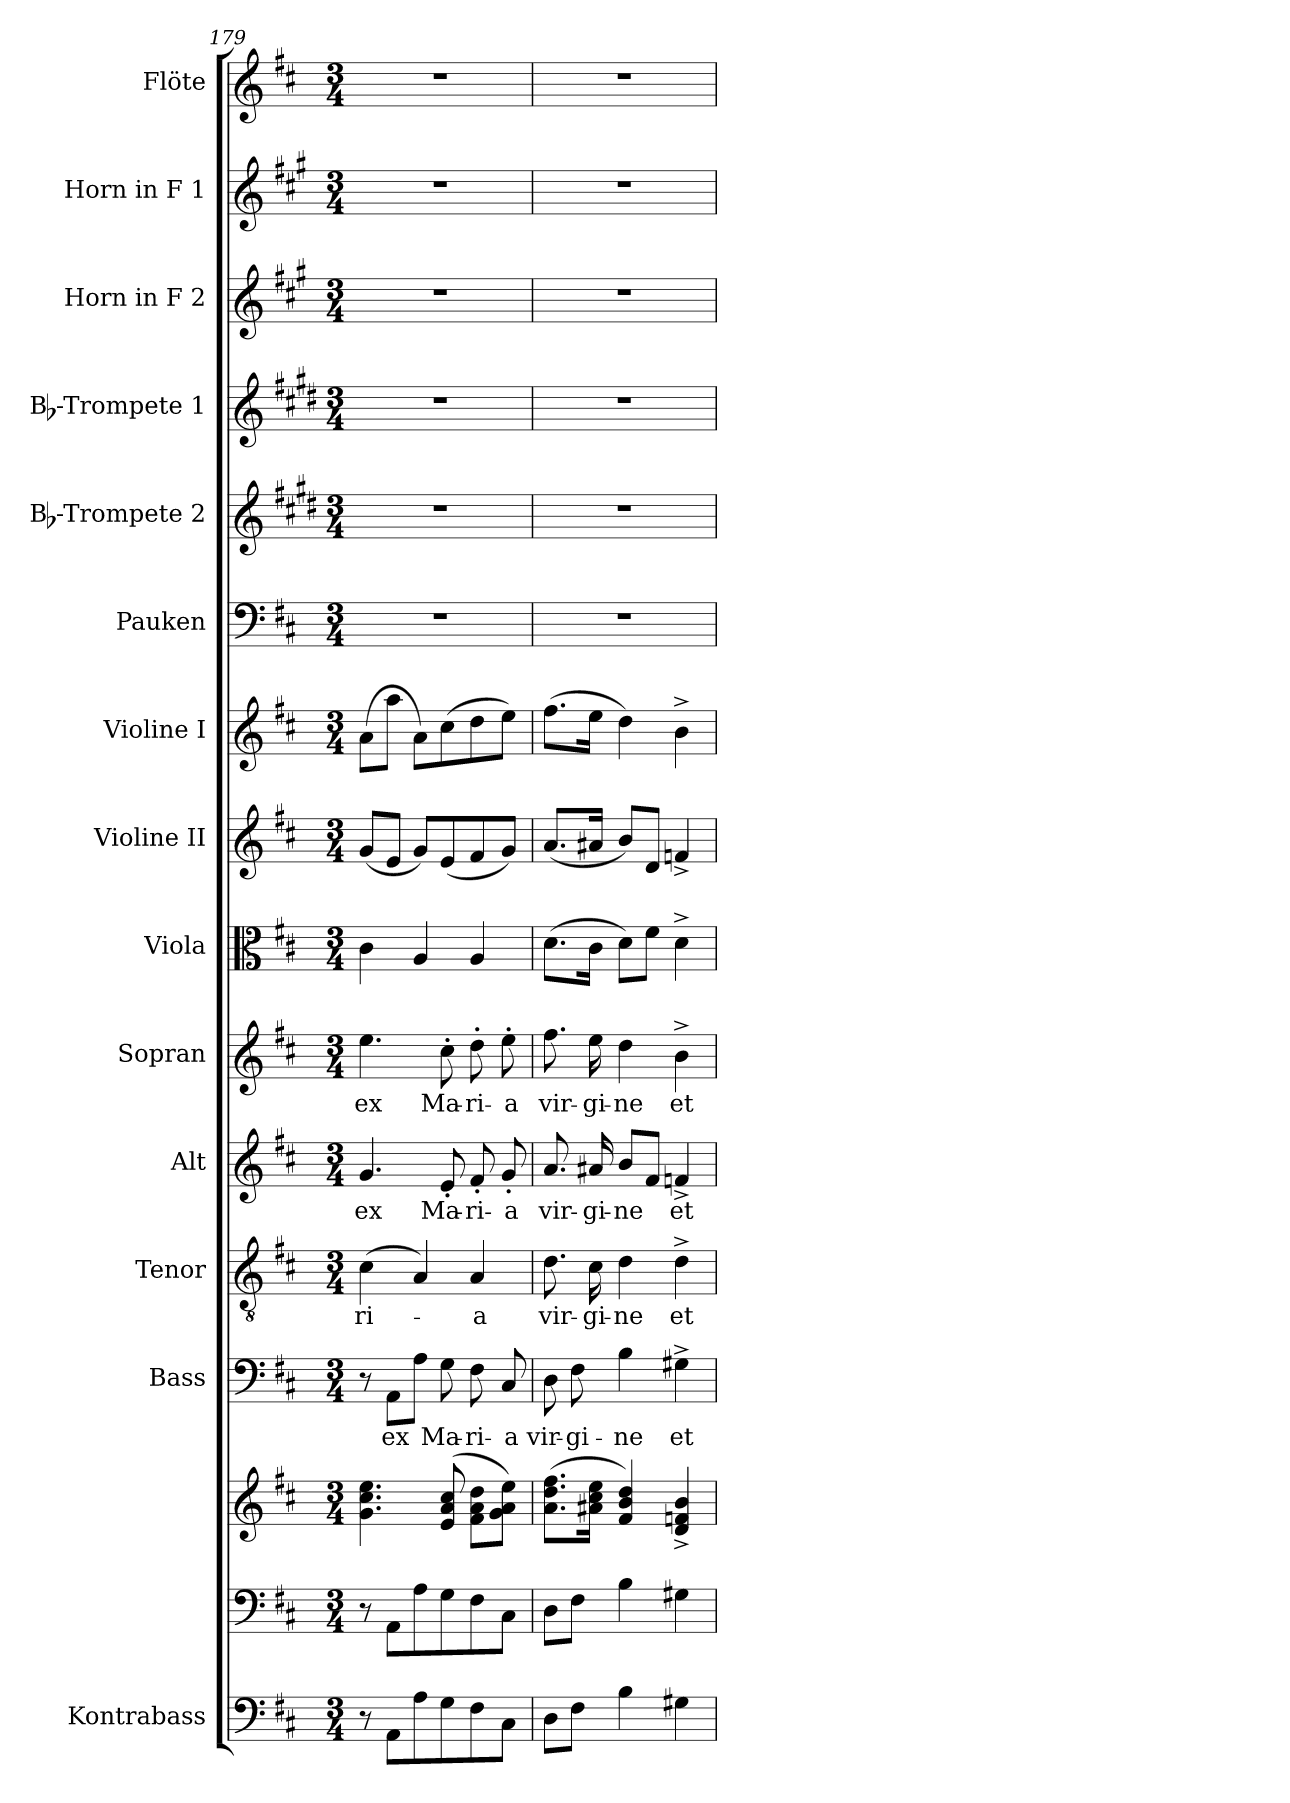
**kern	**kern	**kern	**kern	**text	**kern	**text	**kern	**text	**kern	**text	**kern	**kern	**kern	**kern	**kern	**kern	**kern	**kern	**kern
*part15	*part14	*part14	*part13	*part13	*part12	*part12	*part11	*part11	*part10	*part10	*part9	*part8	*part7	*part6	*part5	*part4	*part3	*part2	*part1
*staff16	*staff15	*staff14	*staff13	*staff13	*staff12	*staff12	*staff11	*staff11	*staff10	*staff10	*staff9	*staff8	*staff7	*staff6	*staff5	*staff4	*staff3	*staff2	*staff1
*I"Kontrabass	*	*	*I"Bass	*	*I"Tenor	*	*I"Alt	*	*I"Sopran	*	*I"Viola	*I"Violine II	*I"Violine I	*I"Pauken	*I"Bb-Trompete 2	*I"Bb-Trompete 1	*I"Horn in F 2	*I"Horn in F 1	*I"Flöte
*I'Kb.	*	*	*I'B.	*	*I'T.	*	*I'A.	*	*I'S.	*	*I'Vla.	*I'Vl. II	*I'Vl. I	*I'Pk.	*I'Bb Trp. 2	*I'Bb Trp. 1	*	*	*I'Fl.
!!LO:PB:g=z
*clefF4	*clefF4	*clefG2	*clefF4	*	*clefGv2	*	*clefG2	*	*clefG2	*	*clefC3	*clefG2	*clefG2	*clefF4	*clefG2	*clefG2	*clefG2	*clefG2	*clefG2
*ITrd7c12	*	*	*	*	*	*	*	*	*	*	*	*	*	*	*ITrd1c2	*ITrd1c2	*ITrd4c7	*ITrd4c7	*
*k[f#c#]	*k[f#c#]	*k[f#c#]	*k[f#c#]	*	*k[f#c#]	*	*k[f#c#]	*	*k[f#c#]	*	*k[f#c#]	*k[f#c#]	*k[f#c#]	*k[f#c#]	*k[f#c#]	*k[f#c#]	*k[f#c#]	*k[f#c#]	*k[f#c#]
*D:	*D:	*D:	*D:	*	*D:	*	*D:	*	*D:	*	*D:	*D:	*D:	*D:	*D:	*D:	*D:	*D:	*D:
*M3/4	*M3/4	*M3/4	*M3/4	*	*M3/4	*	*M3/4	*	*M3/4	*	*M3/4	*M3/4	*M3/4	*M3/4	*M3/4	*M3/4	*M3/4	*M3/4	*M3/4
=179	=179	=179	=179	=179	=179	=179	=179	=179	=179	=179	=179	=179	=179	=179	=179	=179	=179	=179	=179
!	!	!	!	!	!	!LO:LY:b	!	!LO:LY:b	!	!LO:LY:b	!	!	!	!	!	!	!	!	!
8r	8r	4.g\ 4.cc#\ 4.ee\	8r	.	(>4c#\	-ri-	4.g/	ex	4.ee\	ex	4c#\	(<8g/L	(>8a\L	2.r	2.r	2.r	2.r	2.r	2.r
!	!	!	!	!LO:LY:b	!	!	!	!	!	!	!	!	!	!	!	!	!	!	!
8AAA\L	8AA\L	.	8AA\L	ex	.	.	.	.	.	.	.	8e/J	8aa\J	.	.	.	.	.	.
8AA\	8A\	.	8A\J	.	4A/)	.	.	.	.	.	4A/	8g/L)	8a\L)	.	.	.	.	.	.
!	!	!	!	!LO:LY:b	!	!	!	!LO:LY:b	!	!LO:LY:b	!	!	!	!	!	!	!	!	!
8GG\	8G\	(8e/ 8a/ 8cc#/	8G\	Ma-	.	.	8e'</	Ma-	8cc#'>\	Ma-	.	(<8e/	(>8cc#\	.	.	.	.	.	.
!	!	!	!	!LO:LY:b	!	!LO:LY:b	!	!LO:LY:b	!	!LO:LY:b	!	!	!	!	!	!	!	!	!
8FF#\	8F#\	8f#\ 8a\ 8dd\L	8F#\	-ri-	4A/	-a	8f#'</	-ri-	8dd'>\	-ri-	4A/	8f#/	8dd\	.	.	.	.	.	.
!	!	!	!	!LO:LY:b	!	!	!	!LO:LY:b	!	!LO:LY:b	!	!	!	!	!	!	!	!	!
8CC#\J	8C#\J	8g\ 8a\ 8ee\J)	8C#/	-a	.	.	8g'</	-a	8ee'>\	-a	.	8g/J)	8ee\J)	.	.	.	.	.	.
=180	=180	=180	=180	=180	=180	=180	=180	=180	=180	=180	=180	=180	=180	=180	=180	=180	=180	=180	=180
!	!	!	!	!LO:LY:b	!	!LO:LY:b	!	!LO:LY:b	!	!LO:LY:b	!	!	!	!	!	!	!	!	!
8DD\L	8D\L	(>8.a\ 8.dd\ 8.ff#\L	8D\	vir-	8.d\	vir-	8.a/	vir-	8.ff#\	vir-	(>8.d\L	(<8.a/L	(>8.ff#\L	2.r	2.r	2.r	2.r	2.r	2.r
!	!	!	!	!LO:LY:b	!	!	!	!	!	!	!	!	!	!	!	!	!	!	!
8FF#\J	8F#\J	.	8F#\	-gi-	.	.	.	.	.	.	.	.	.	.	.	.	.	.	.
!	!	!	!	!	!	!LO:LY:b	!	!LO:LY:b	!	!LO:LY:b	!	!	!	!	!	!	!	!	!
.	.	16a#X\ 16cc#\ 16ee\Jk	.	.	16c#\	-gi-	16a#X/	-gi-	16ee\	-gi-	16c#\Jk	16a#X/Jk	16ee\Jk	.	.	.	.	.	.
!	!	!	!	!LO:LY:b	!	!LO:LY:b	!	!LO:LY:b	!	!LO:LY:b	!	!	!	!	!	!	!	!	!
4BB\	4B\	4f#/ 4b/ 4dd/)	4B\	-ne	4d\	-ne	8b/L	-ne	4dd\	-ne	8d\L)	8b/L)	4dd\)	.	.	.	.	.	.
.	.	.	.	.	.	.	8f#/J	.	.	.	8f#\J	8d/J	.	.	.	.	.	.	.
!	!	!	!	!LO:LY:b	!	!LO:LY:b	!	!LO:LY:b	!	!LO:LY:b	!	!	!	!	!	!	!	!	!
4GG#X\	4G#X\	4d/^< 4fn/^< 4b/^<	4G#X^>\	et	4d^>\	et	4fn^>/	et	4b^>\	et	4d^>\	4fn^</	4b^>\	.	.	.	.	.	.
=	=	=	=	=	=	=	=	=	=	=	=	=	=	=	=	=	=	=	=
*-	*-	*-	*-	*-	*-	*-	*-	*-	*-	*-	*-	*-	*-	*-	*-	*-	*-	*-	*-
